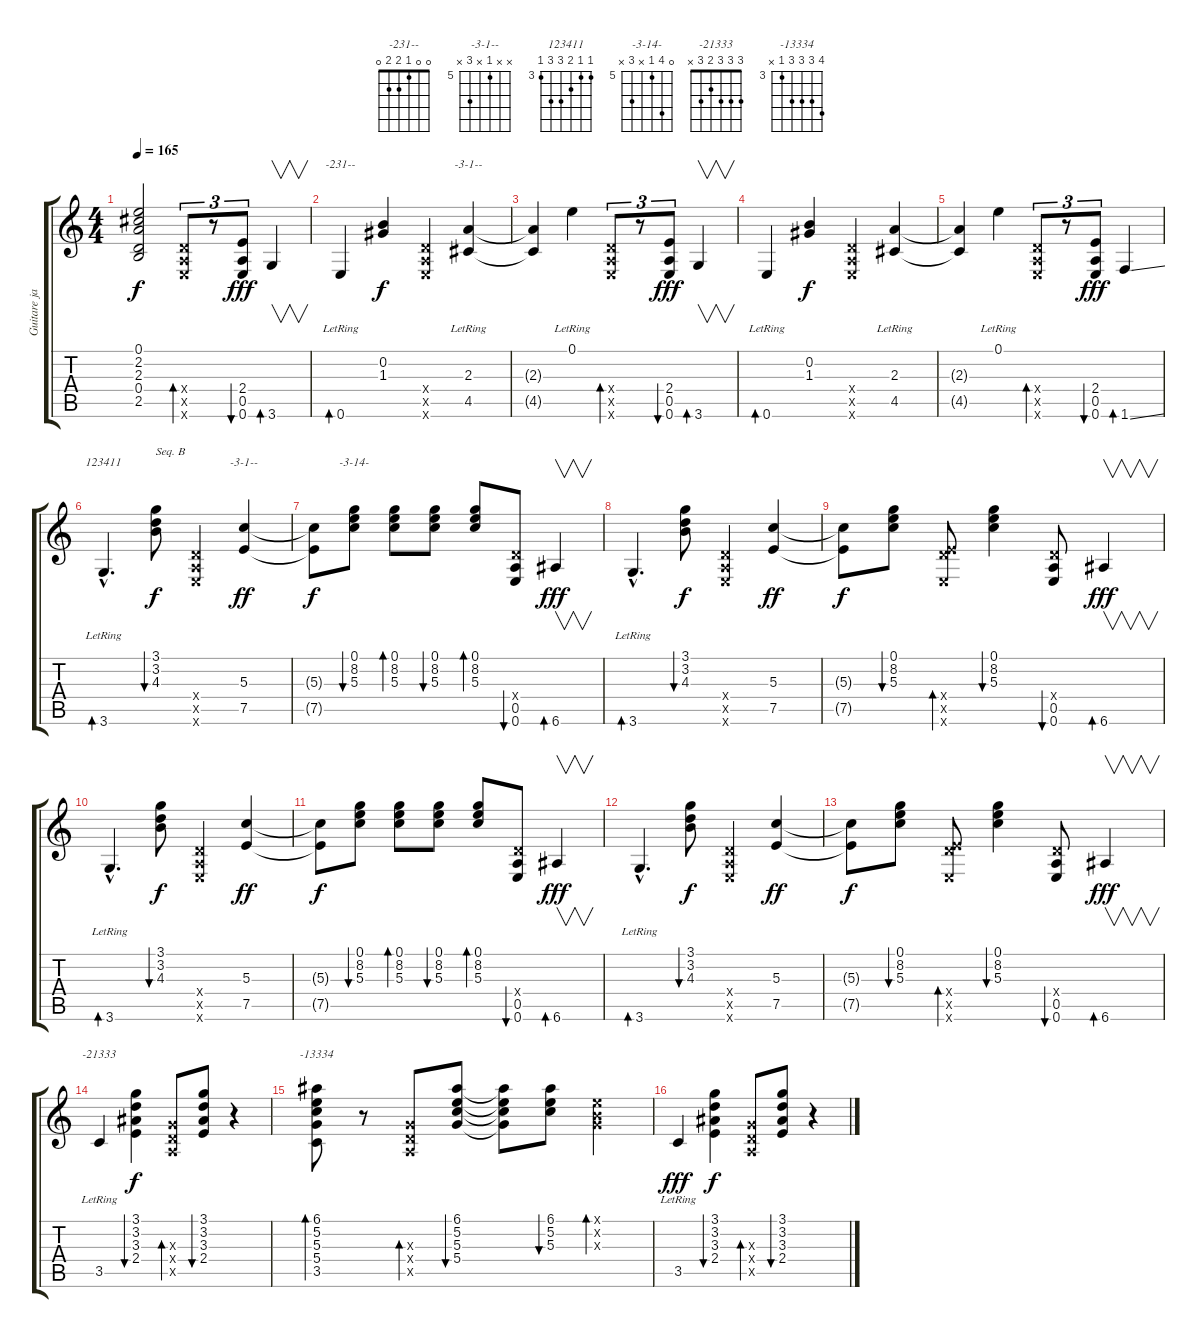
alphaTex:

\track ("Guitare janvier 2001" "Guitare ja") {instrument acousticguitarnylon}
\staff {score tabs}
\tuning (E4 B3 G3 D3 A2 E2) {hide}
\chord ("-231--" 0 0 1 2 2 0)
\chord ("-3-1--" 0 0 2 0 4 x)
\chord ("123411" 3 3 4 5 5 3) {firstfret 3}
\chord ("-3-1--" x x 5 x 7 x) {firstfret 5}
\chord ("-3-14-" 0 8 5 x 7 x) {firstfret 5}
\chord ("-21333" 3 3 3 2 3 x)
\chord ("-13334" 6 5 5 5 3 x) {firstfret 3}
\ts (4 4)
\tempo 165
\clef g2
\ks c
(0.1{t} 2.2{t} 2.3{t} 0.4{t} 2.5{t}).2{dy f} (0.4{x} 0.5{x} 0.6{x}).8{tu (3 2) bd 30} r.8{tu (3 2)} (2.4 0.5 0.6).8{tu (3 2) bu 30 dy fff} 3.6.4{v bd 30} |
0.6{lr}.4{bd 30 ch "-231--"} (0.2 1.3).4{dy f} (0.4{x} 0.5{x} 0.6{x}).4 (2.3 4.5{lr}).4{ch "-3-1--"} |
(2.3{t} 4.5{t}).4 0.1{lr}.4 (0.4{x} 0.5{x} 0.6{x}).8{tu (3 2) bd 30} r.8{tu (3 2)} (2.4 0.5 0.6).8{tu (3 2) bu 30 dy fff} 3.6.4{v bd 30} |
0.6{lr}.4{bd 30} (0.2 1.3).4{dy f} (0.4{x} 0.5{x} 0.6{x}).4 (2.3 4.5{lr}).4 |
(2.3{t} 4.5{t}).4 0.1{lr}.4 (0.4{x} 0.5{x} 0.6{x}).8{tu (3 2) bd 30} r.8{tu (3 2)} (2.4 0.5 0.6).8{tu (3 2) bu 30 dy fff} 1.6{ss}.4{bd 30} |
3.6{hac lr}.4{d bd 30 ch "123411"} (3.1 3.2 4.3).8{bu 30 txt "Seq. B" dy f} (0.4{x} 0.5{x} 0.6{x}).4 (5.3 7.5).4{ch "-3-1--" dy ff} |
(5.3{t} 7.5{t}).8{dy f} (0.1 8.2 5.3).8{bu 30 ch "-3-14-"} (0.1 8.2 5.3).8{bd 30} (0.1 8.2 5.3).8{bu 30} (0.1 8.2 5.3).8{bd 30} (0.4{x} 0.5 0.6).8{bu 30} 6.6.4{v bd 30 dy fff} |
3.6{hac lr}.4{d bd 30} (3.1 3.2 4.3).8{bu 30 dy f} (0.4{x} 0.5{x} 0.6{x}).4 (5.3 7.5).4{dy ff} |
(5.3{t} 7.5{t}).8{dy f} (0.1 8.2 5.3).8{bu 30} (0.4{x} 7.5{x} 0.6{x}).8{bd 30} (0.1 8.2 5.3).4{bu 30} (0.4{x} 0.5 0.6).8{bu 30} 6.6.4{v bd 30 dy fff} |
3.6{hac lr}.4{d bd 30} (3.1 3.2 4.3).8{bu 30 dy f} (0.4{x} 0.5{x} 0.6{x}).4 (5.3 7.5).4{dy ff} |
(5.3{t} 7.5{t}).8{dy f} (0.1 8.2 5.3).8{bu 30} (0.1 8.2 5.3).8{bd 30} (0.1 8.2 5.3).8{bu 30} (0.1 8.2 5.3).8{bd 30} (0.4{x} 0.5 0.6).8{bu 30} 6.6.4{v bd 30 dy fff} |
3.6{hac lr}.4{d bd 30} (3.1 3.2 4.3).8{bu 30 dy f} (0.4{x} 0.5{x} 0.6{x}).4 (5.3 7.5).4{dy ff} |
(5.3{t} 7.5{t}).8{dy f} (0.1 8.2 5.3).8{bu 30} (0.4{x} 7.5{x} 0.6{x}).8{bd 30} (0.1 8.2 5.3).4{bu 30} (0.4{x} 0.5 0.6).8{bu 30} 6.6.4{v bd 30 dy fff} |
3.5{lr}.4{ch "-21333"} (3.1 3.2 3.3 2.4).4{bu 30 dy f} (0.3{x} 0.4{x} 0.5{x}).8{bd 30} (3.1 3.2 3.3 2.4).8{bu 30} r.4 |
(6.1 5.2 5.3 5.4 3.5).8{bd 30 ch "-13334"} r.8 (0.3{x} 0.4{x} 0.5{x}).8{bd 30} (6.1 5.2 5.3 5.4).8{bu 30} (6.1{t} 5.2{t} 5.3{t} 5.4{t}).8 (6.1 5.2 5.3).8{bu 30} (0.1{x} 0.2{x} 0.3{x}).4{bd 30} |
3.5{lr}.4{dy fff} (3.1 3.2 3.3 2.4).4{bu 30 dy f} (0.3{x} 0.4{x} 0.5{x}).8{bd 30} (3.1 3.2 3.3 2.4).8{bu 30} r.4
